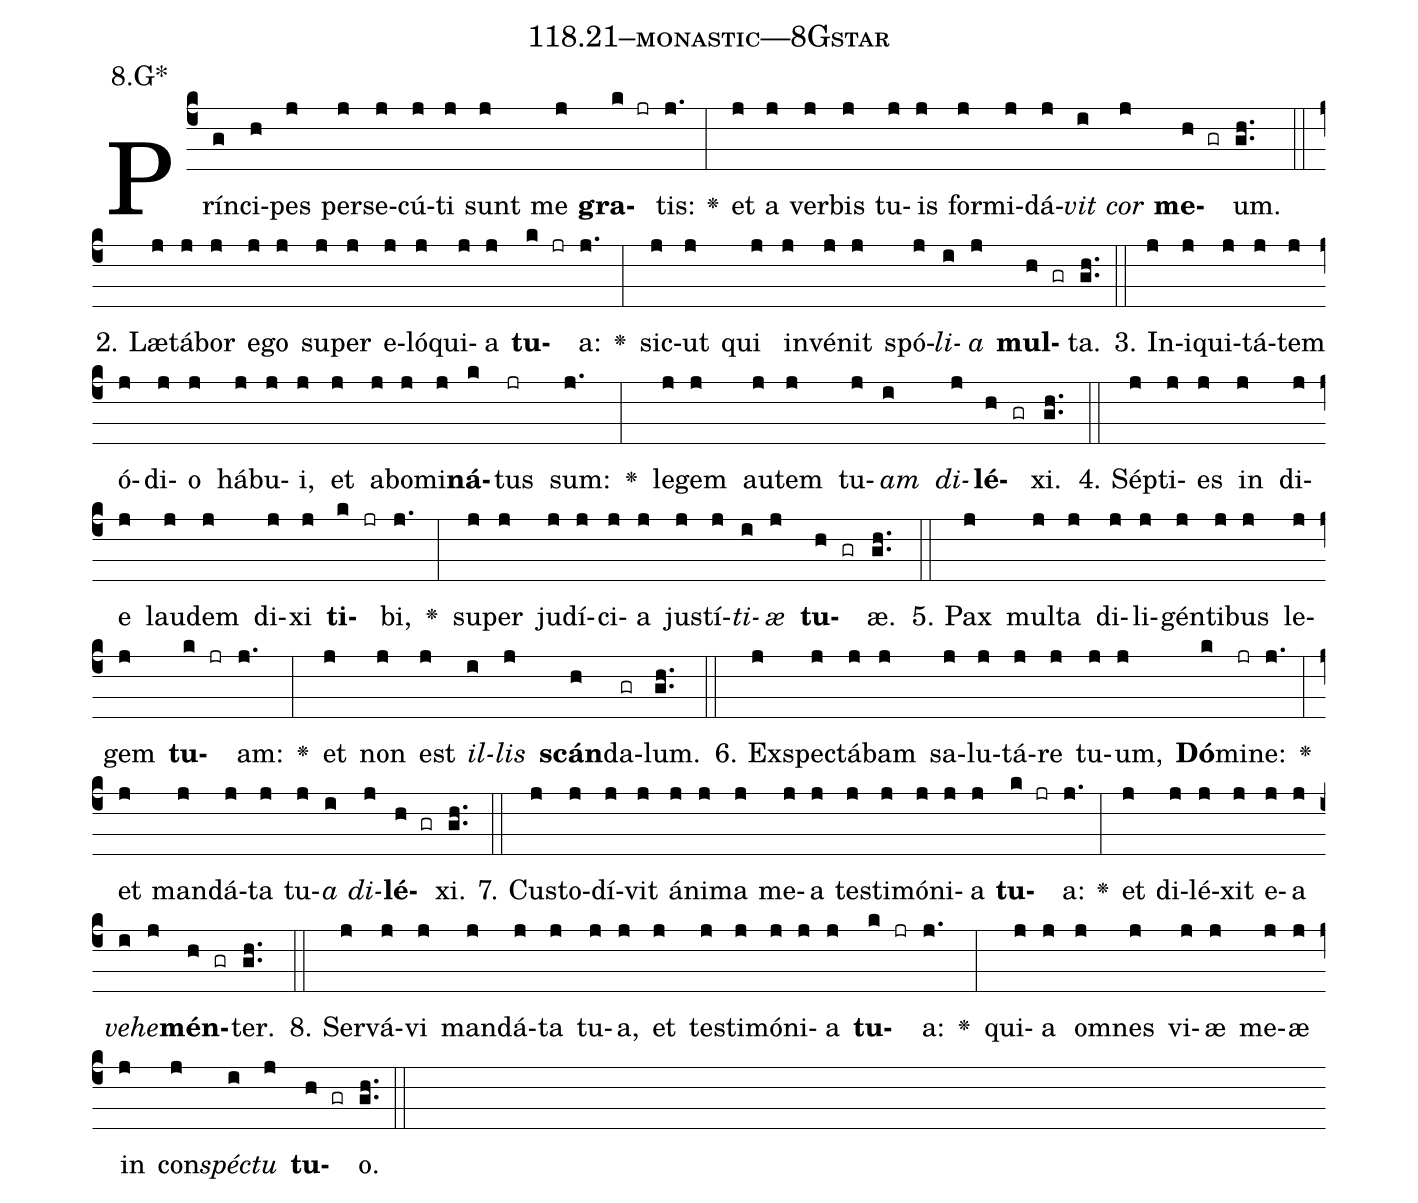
name: 118.21--monastic---8Gstar;
annotation: 8.G*;
%%
(c4)Prín(g)ci(h)pes(j) per(j)se(j)cú(j)ti(j) sunt(j) me(j) <b>gra</b>(k jr)tis:(j.) <v>\greheightstar</v>(:) et(j) a(j) ver(j)bis(j) tu(j)is(j) for(j)mi(j)dá(j)<i>vit</i>(i) <i>cor</i>(j) <b>me</b>(h gr)um.(gh..) (::)
2. Læ(j)tá(j)bor(j) e(j)go(j) su(j)per(j) e(j)ló(j)qui(j)a(j) <b>tu</b>(k jr)a:(j.) <v>\greheightstar</v>(:) sic(j)ut(j) qui(j) in(j)vé(j)nit(j) spó(j)<i>li</i>(i)<i>a</i>(j) <b>mul</b>(h gr)ta.(gh..) (::)
3. In(j)i(j)qui(j)tá(j)tem(j) ó(j)di(j)o(j) há(j)bu(j)i,(j) et(j) ab(j)o(j)mi(j)<b>ná</b>(k)tus(jr) sum:(j.) <v>\greheightstar</v>(:) le(j)gem(j) au(j)tem(j) tu(j)<i>am</i>(i) <i>di</i>(j)<b>lé</b>(h gr)xi.(gh..) (::)
4. Sép(j)ti(j)es(j) in(j) di(j)e(j) lau(j)dem(j) di(j)xi(j) <b>ti</b>(k jr)bi,(j.) <v>\greheightstar</v>(:) su(j)per(j) ju(j)dí(j)ci(j)a(j) jus(j)tí(j)<i>ti</i>(i)<i>æ</i>(j) <b>tu</b>(h gr)æ.(gh..) (::)
5. Pax(j) mul(j)ta(j) di(j)li(j)gén(j)ti(j)bus(j) le(j)gem(j) <b>tu</b>(k jr)am:(j.) <v>\greheightstar</v>(:) et(j) non(j) est(j) <i>il</i>(i)<i>lis</i>(j) <b>scán</b>(h)da(gr)lum.(gh..) (::)
6. Ex(j)spec(j)tá(j)bam(j) sa(j)lu(j)tá(j)re(j) tu(j)um,(j) <b>Dó</b>(k)mi(jr)ne:(j.) <v>\greheightstar</v>(:) et(j) man(j)dá(j)ta(j) tu(j)<i>a</i>(i) <i>di</i>(j)<b>lé</b>(h gr)xi.(gh..) (::)
7. Cus(j)to(j)dí(j)vit(j) á(j)ni(j)ma(j) me(j)a(j) tes(j)ti(j)mó(j)ni(j)a(j) <b>tu</b>(k jr)a:(j.) <v>\greheightstar</v>(:) et(j) di(j)lé(j)xit(j) e(j)a(j) <i>ve</i>(i)<i>he</i>(j)<b>mén</b>(h gr)ter.(gh..) (::)
8. Ser(j)vá(j)vi(j) man(j)dá(j)ta(j) tu(j)a,(j) et(j) tes(j)ti(j)mó(j)ni(j)a(j) <b>tu</b>(k jr)a:(j.) <v>\greheightstar</v>(:) qui(j)a(j) om(j)nes(j) vi(j)æ(j) me(j)æ(j) in(j) con(j)<i>spéc</i>(i)<i>tu</i>(j) <b>tu</b>(h gr)o.(gh..) (::)
